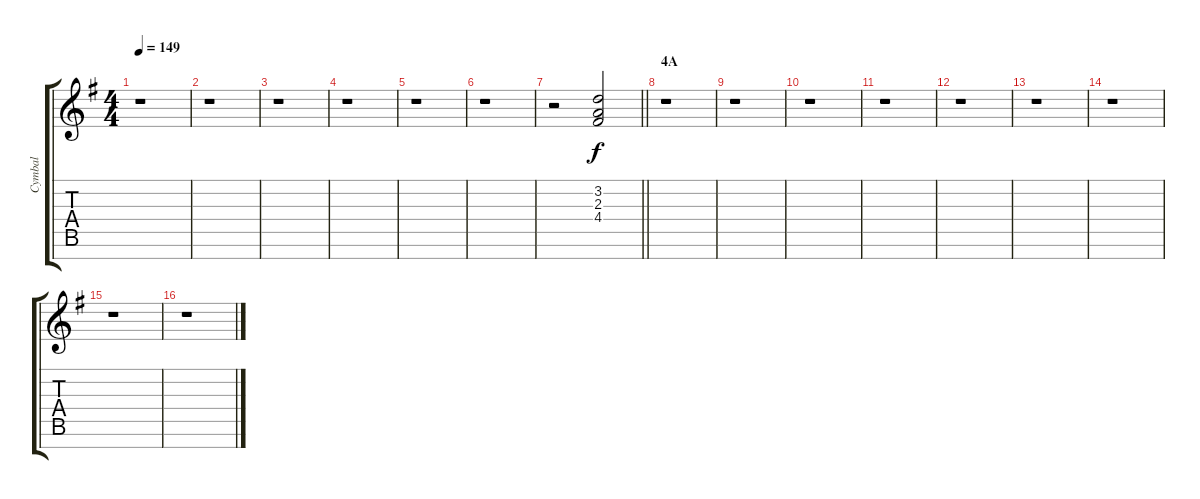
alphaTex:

\track ("Cymbal" "Cymbal") {instrument reversecymbal}
\staff {score tabs}
\tuning (E5 B4 G4 D4 A3 E3 B2) {hide}
\ts (4 4)
\tempo 149
\clef g2
\ks g
r.1{dy f} |
r.1 |
r.1 |
r.1 |
r.1 |
r.1 |
\barLineRight lightlight
r.2 (3.2 2.3 4.4).2 |
\section ("" "4A")
r.1 |
r.1 |
r.1 |
r.1 |
r.1 |
r.1 |
r.1 |
r.1 |
r.1
